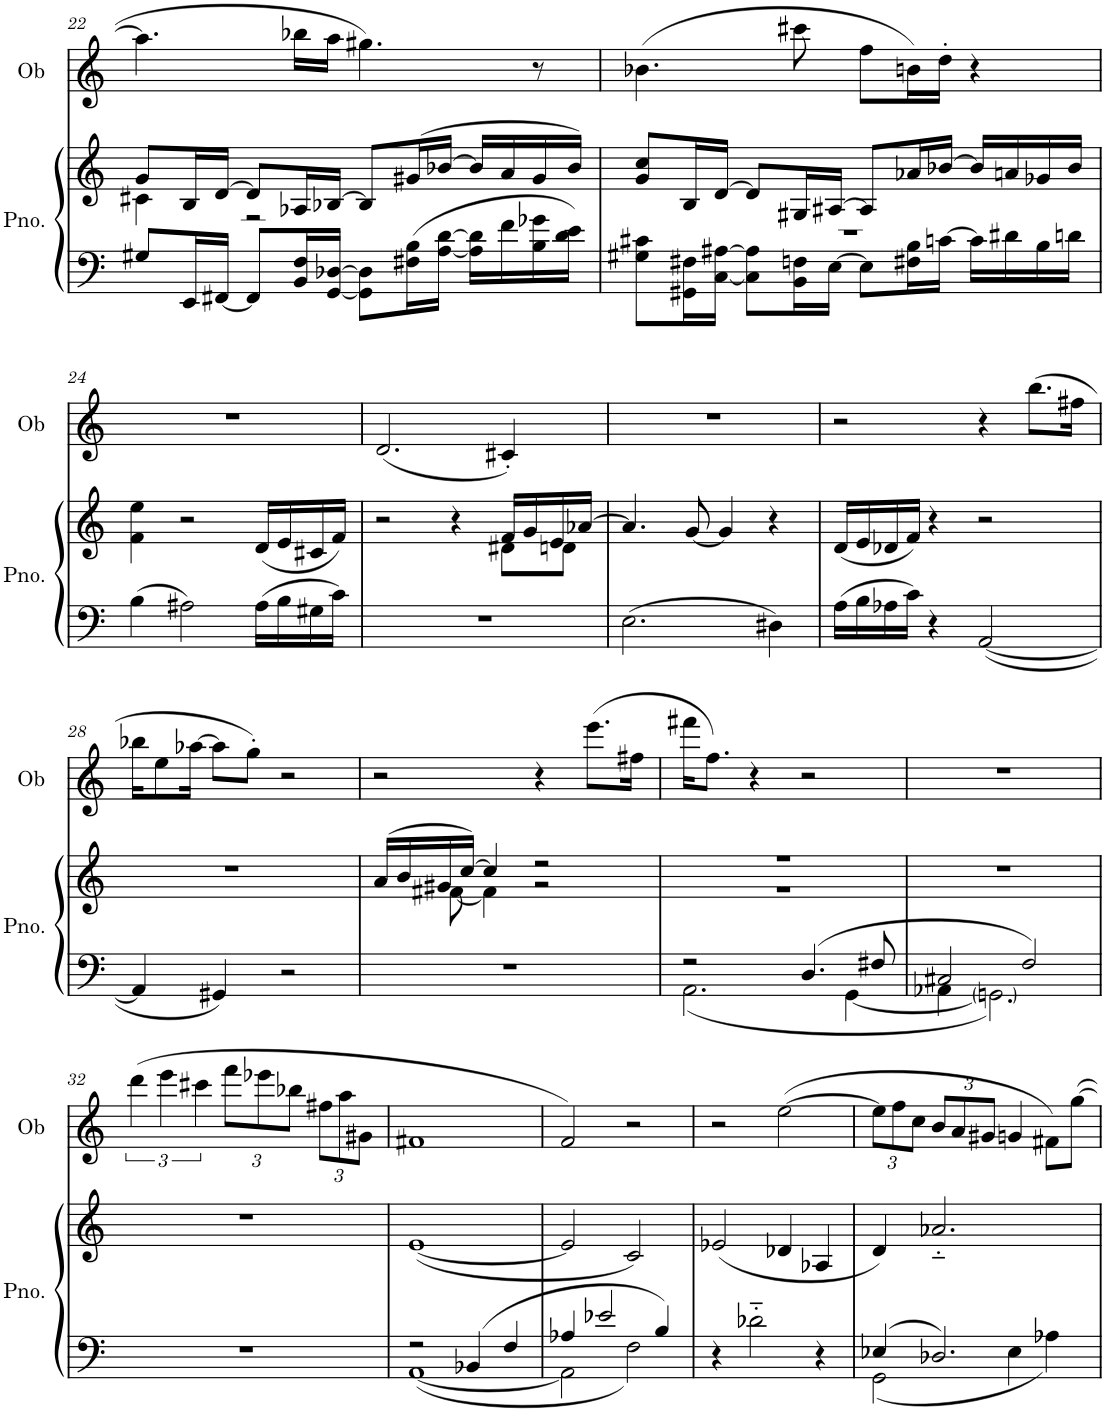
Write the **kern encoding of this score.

**kern	**kern	**kern
*part2	*part2	*part1
*staff3	*staff2	*staff1
*I"Piano	*	*I"Oboe
*I'Pno.	*	*I'Ob
!!LO:PB:g=z
*clefF4	*clefG2	*clefG2
*k[]	*k[]	*k[]
*M4/4	*M4/4	*M4/4
=22	=22	=22
*	*^	*
8G#X/L	8g/L	4c#X\	4.aa\]
16EE/L	16B/L	.	.
[16FF#X/JJ	[16d/JJ	.	.
8FF#/L]	8d/L]	2r	.
16BB/ 16F/L	16A-X/L	.	16bb-X\LL
[16GG/ [16D-X/JJ	[16B-X/JJ	.	16aa\JJ
8GG\] 8D-\]L	8B-/L]	.	4.gg#X\
16F#X\ 16B\L	(16g#X/L	.	.
[16A\ [16d\JJ	[16b-X/JJ	.	.
16A\] 16d\]LL	16b-/LL]	4ryy	.
16f\	16a/	.	.
16B\ 16g-X\	16g#/	.	8r
16d\ 16e\JJ	16b-/JJ)	.	.
=23	=23	=23	=23
8G#X\ 8c#X\L	8g/ 8cc/L	1r	(4.b-X\
16GG#X\ 16F#X\L	16B/L	.	.
[16C\ [16A#X\JJ	[16d/JJ	.	.
8C\] 8A#\]L	8d/L]	.	.
16BB\ 16Fn\L	16G#X/L	.	8ccc#X\
[16E\JJ	[16A#X/JJ	.	.
8E\L]	8A#/L]	.	8ff\L
16F#X\ 16B\L	16a-X/L	.	16bn\L)
[16cn\JJ	[16b-X/JJ	.	16dd'\JJ
16c\LL]	16b-/LL]	.	4r
16d#X\	16an/	.	.
16B\	16g-X/	.	.
16dn\JJ	16b-/JJ	.	.
*	*v	*v	*
!!LO:LB:g=z
=24	=24	=24
4B\	4f\ 4ee\	1r
2A#X\	2r	.
16A#\LL	(16d/LL	.
16B\	16e/	.
16G#X\	16c#X/	.
16c\JJ	16f/JJ)	.
=25	=25	=25
*	*^	*
1r	2r	2.ryy	(2.d/
.	4r	.	.
.	16f/LL	8d#X\L	4c#X'/)
.	16g/	.	.
.	16e/	8dn\J	.
.	[16a-X/JJ	.	.
*	*v	*v	*
=26	=26	=26
2.E\	4.a-/]	1r
.	[8g/	.
.	4g/]	.
4D#X\	4r	.
=27	=27	=27
16A\LL	(16d/LL	2r
16B\	16e/	.
16A-X\	16d-X/	.
16c\JJ	16f/JJ)	.
4r	4r	.
[2AA/	2r	4r
.	.	(8.bb\L
.	.	16ff#X\Jk
!!LO:LB:g=z
=28	=28	=28
4AA/]	1r	16bb-X\KL
.	.	8ee\
.	.	[16aa-X\Jk
4GG#X/	.	8aa-\L]
.	.	8gg'\J)
2r	.	2r
=29	=29	=29
*	*^	*
1r	(16a/LL	8ryy	2r
.	16b/	.	.
.	16g#X/	[8f#X\	.
.	[16cc/JJ)	.	.
.	4cc/]	4f#\]	.
.	2r	2r	4r
.	.	.	(8.eee\L
.	.	.	16ff#X\Jk
=30	=30	=30	=30
*^	*	*	*
2r	2.AA\	1r	1r	16fff#X\KL
.	.	.	.	8.ff\J)
.	.	.	.	4r
4.D/	.	.	.	2r
.	[4GG\	.	.	.
8F#X/	.	.	.	.
*	*	*v	*v	*
=31	=31	=31	=31
2C#X/	4AA-X\	1r	1r
.	2.GGn\]	.	.
2F/	.	.	.
*v	*v	*	*
!!LO:LB:g=z
=32	=32	=32
1r	1r	(6ddd\
.	.	6eee\
.	.	6ccc#X\
*	*	*Xbrackettup
.	.	12fff\L
.	.	12eee-X\
.	.	12bb-X\J
.	.	12ff#X\L
.	.	12aa\
.	.	12g#X\J
=33	=33	=33
*^	*	*
2r	[1AA	([1e	1f#X
4BB-X/	.	.	.
4F/	.	.	.
=34	=34	=34	=34
4A-X/	2AA\]	2e/]	2f/)
2e-X/	.	.	.
.	2F\	2c/)	2r
4B/	.	.	.
*v	*v	*	*
=35	=35	=35
4r	(2e-X/	2r
2d-X\	.	.
.	4d-X/	([2ee\
4r	4A-X/	.
=36	=36	=36
*^	*	*
4E-X/	2GG\	4d/)	12ee\L]
.	.	.	12ff\
.	.	.	12cc\J
2.D-X/	.	2.a-X/	12b/L
.	.	.	12a/
.	.	.	12g#X/J
.	4E-\	.	4gn/
.	4A-X\	.	8f#X\L)
.	.	.	[8gg\J
*v	*v	*	*
=	=	=
*-	*-	*-
